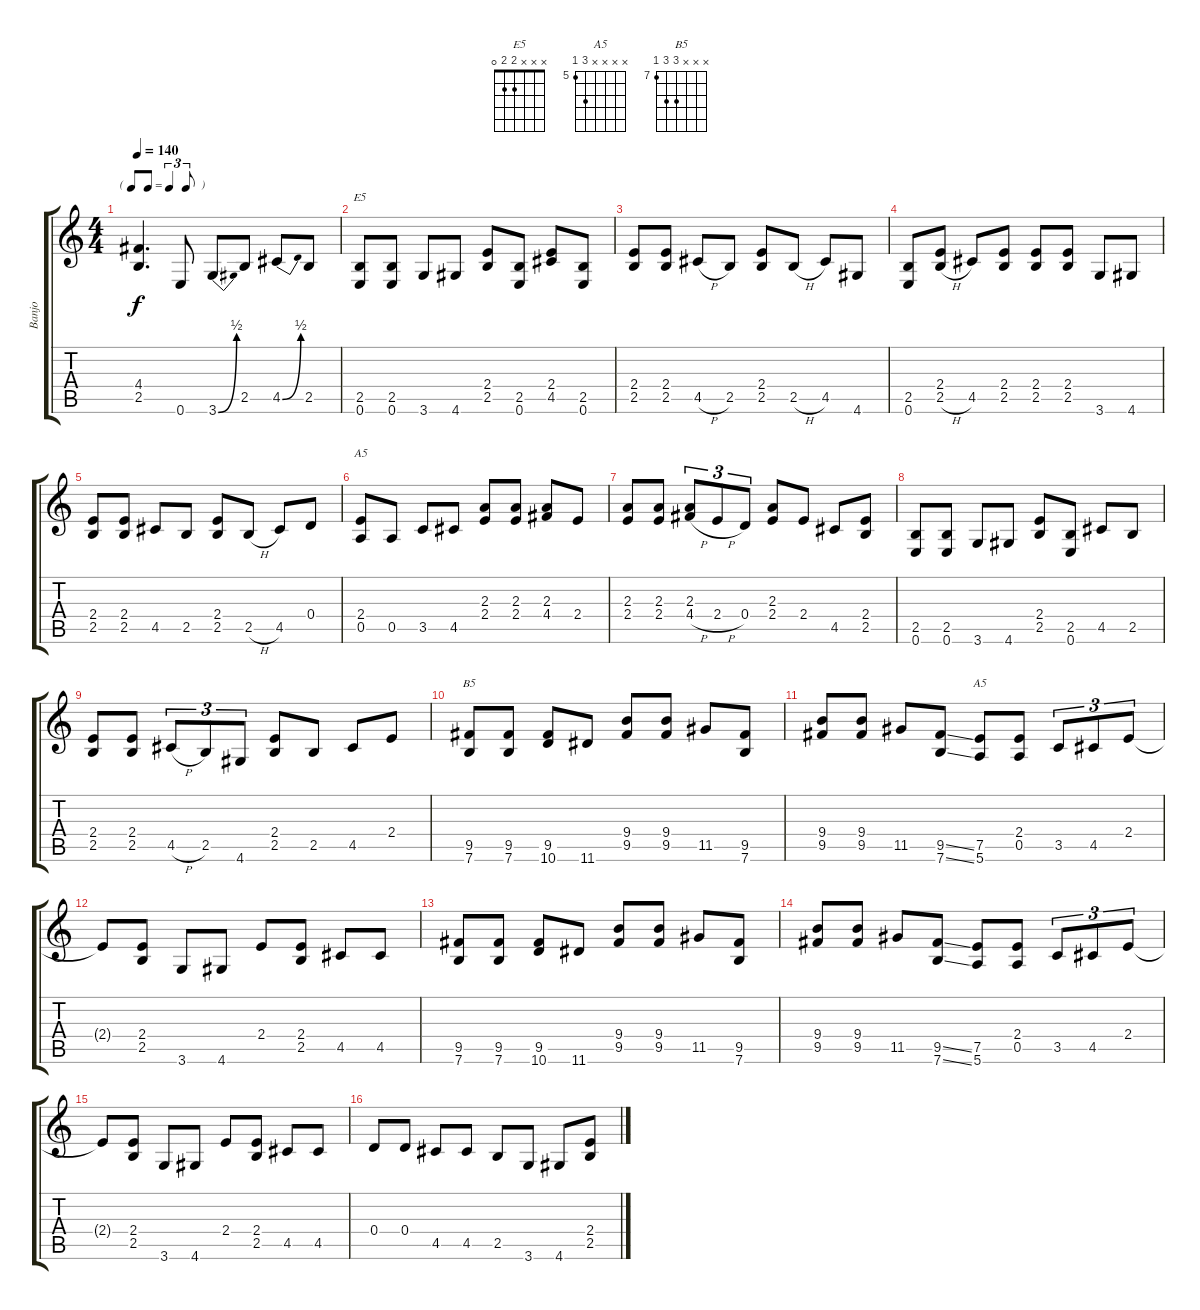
\track ("Banjo" "Banjo") {instrument banjo}
\staff {score tabs}
\tuning (E4 B3 G3 D3 A2 E2) {hide}
\displaytranspose 12
\chord ("E5" x x x 2 2 0)
\chord ("A5" x x 2 2 0 x)
\chord ("B5" x x x 9 9 7) {firstfret 7}
\chord ("A5" x x x x 7 5) {firstfret 5}
\ts (4 4)
\tf triplet8th
\tempo 140
\clef g2
\ks c
(4.4 2.5).4{d dy f} 0.6.8 3.6{be (bend 0 0 60 2)}.8 2.5.8 4.5{be (bend 0 0 60 2)}.8 2.5.8 |
(2.5 0.6).8{ch "E5"} (2.5 0.6).8 3.6.8 4.6.8 (2.4 2.5).8 (2.5 0.6).8 (2.4 4.5).8 (2.5 0.6).8 |
(2.4 2.5).8 (2.4 2.5).8 4.5{h}.8 2.5.8 (2.4 2.5).8 2.5{h}.8 4.5.8 4.6.8 |
(2.5 0.6).8 (2.4 2.5{h}).8 4.5.8 (2.4 2.5).8 (2.4 2.5).8 (2.4 2.5).8 3.6.8 4.6.8 |
(2.4 2.5).8 (2.4 2.5).8 4.5.8 2.5.8 (2.4 2.5).8 2.5{h}.8 4.5.8 0.4.8 |
(2.4 0.5).8{ch "A5"} 0.5.8 3.5.8 4.5.8 (2.3 2.4).8 (2.3 2.4).8 (2.3 4.4).8 2.4.8 |
(2.3 2.4).8 (2.3 2.4).8 (2.3 4.4{h}).8{tu (3 2)} 2.4{h}.8{tu (3 2)} 0.4.8{tu (3 2)} (2.3 2.4).8 2.4.8 4.5.8 (2.4 2.5).8 |
(2.5 0.6).8 (2.5 0.6).8 3.6.8 4.6.8 (2.4 2.5).8 (2.5 0.6).8 4.5.8 2.5.8 |
(2.4 2.5).8 (2.4 2.5).8 4.5{h}.8{tu (3 2)} 2.5.8{tu (3 2)} 4.6.8{tu (3 2)} (2.4 2.5).8 2.5.8 4.5.8 2.4.8 |
(9.5 7.6).8{ch "B5"} (9.5 7.6).8 (9.5 10.6).8 11.6.8 (9.4 9.5).8 (9.4 9.5).8 11.5.8 (9.5 7.6).8 |
(9.4 9.5).8 (9.4 9.5).8 11.5.8 (9.5{ss} 7.6{ss}).8 (7.5 5.6).8{ch "A5"} (2.4 0.5).8 3.5.8{tu (3 2)} 4.5.8{tu (3 2)} 2.4.8{tu (3 2)} |
2.4{t}.8 (2.4 2.5).8 3.6.8 4.6.8 2.4.8 (2.4 2.5).8 4.5.8 4.5.8 |
(9.5 7.6).8 (9.5 7.6).8 (9.5 10.6).8 11.6.8 (9.4 9.5).8 (9.4 9.5).8 11.5.8 (9.5 7.6).8 |
(9.4 9.5).8 (9.4 9.5).8 11.5.8 (9.5{ss} 7.6{ss}).8 (7.5 5.6).8 (2.4 0.5).8 3.5.8{tu (3 2)} 4.5.8{tu (3 2)} 2.4.8{tu (3 2)} |
2.4{t}.8 (2.4 2.5).8 3.6.8 4.6.8 2.4.8 (2.4 2.5).8 4.5.8 4.5.8 |
0.4.8 0.4.8 4.5.8 4.5.8 2.5.8 3.6.8 4.6.8 (2.4 2.5).8
